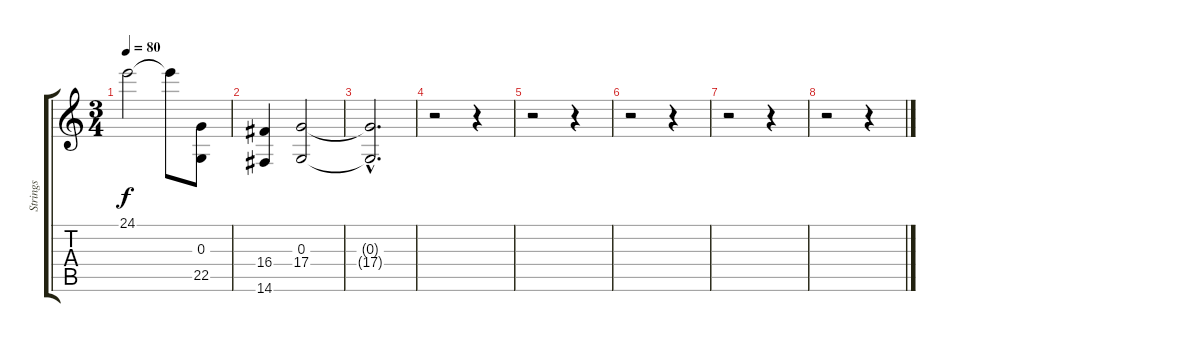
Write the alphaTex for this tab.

\track ("Strings" "Strings") {instrument stringensemble2}
\staff {score tabs}
\tuning (E4 B3 G3 D3 A2 E2) {hide}
\ts (3 4)
\tempo 80
\clef g2
\ks c
24.1.2{dy f} 24.1{t}.8 (0.3 22.5).8 |
(16.4 14.6).4 (0.3 17.4).2 |
(0.3{hac t} 17.4{hac t}).2{d} |
r.2 r.4 |
r.2 r.4 |
r.2 r.4 |
r.2 r.4 |
r.2 r.4
